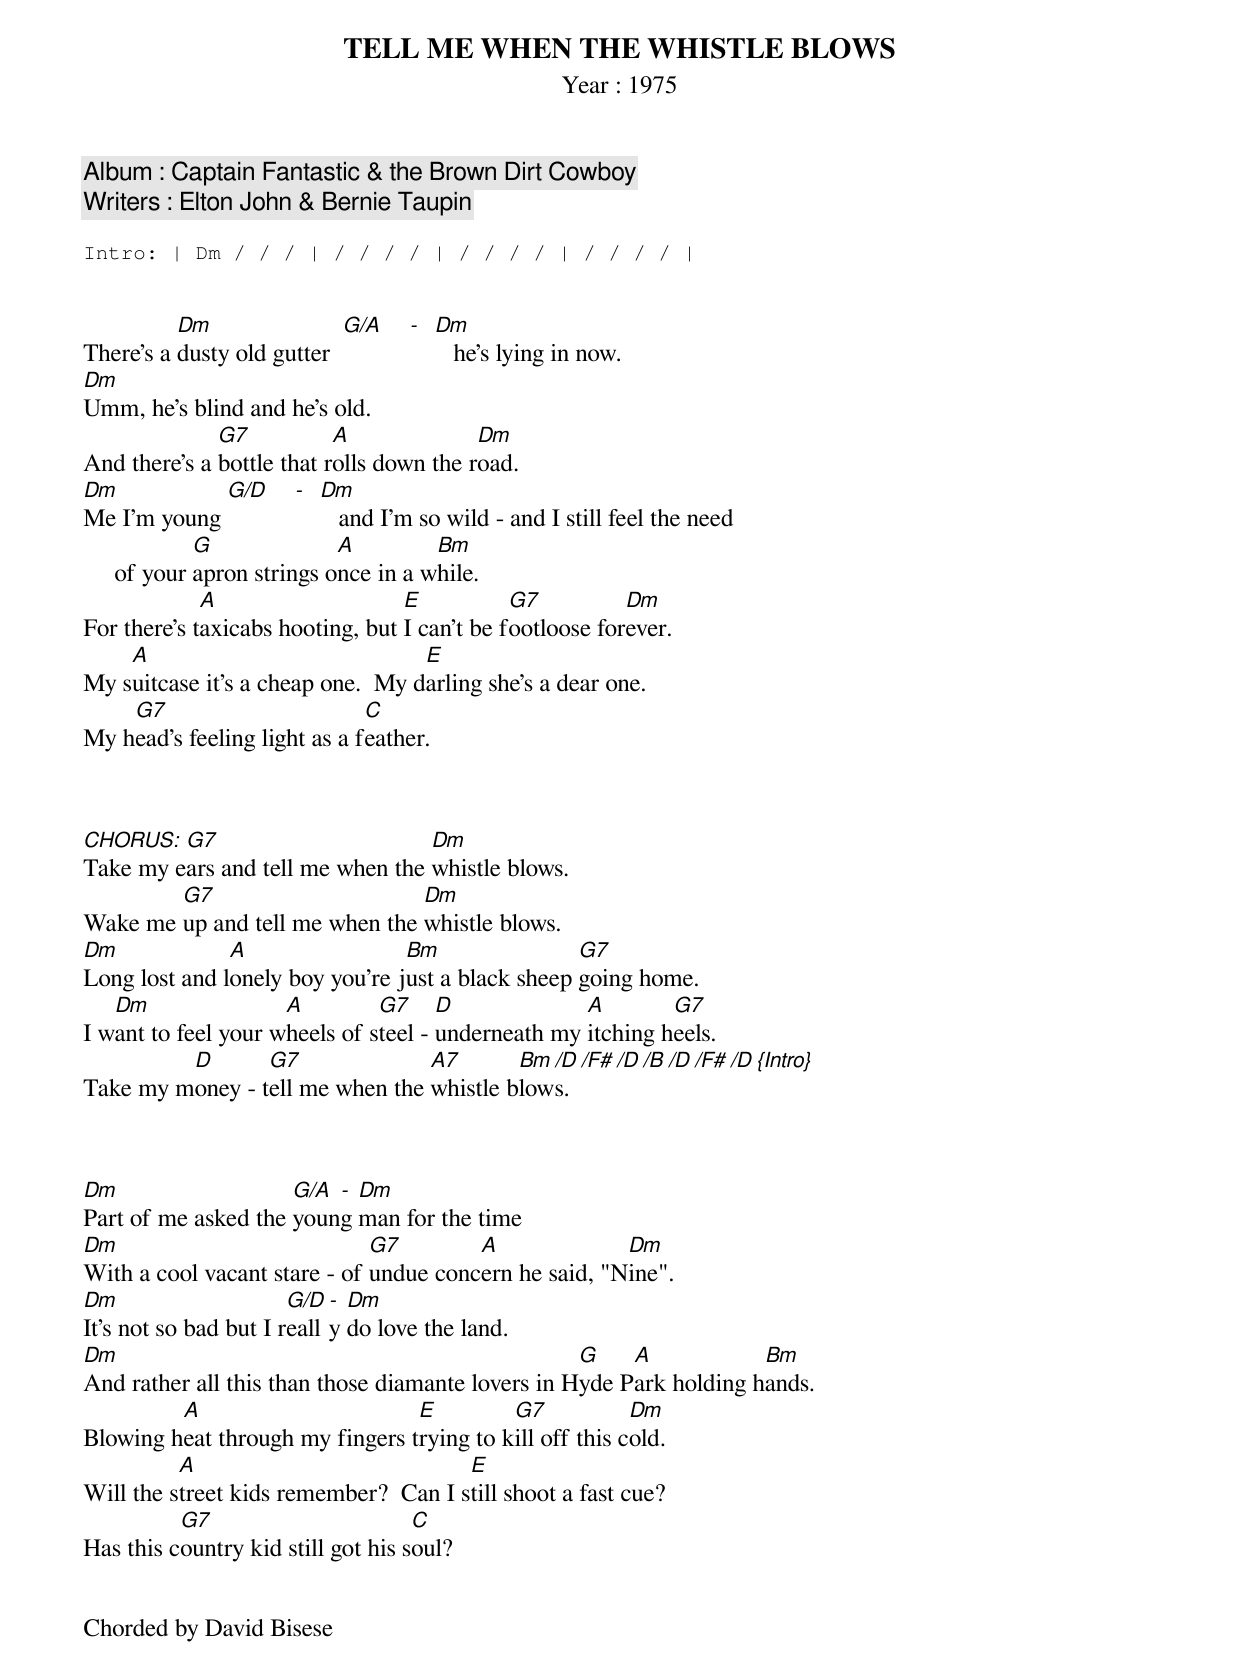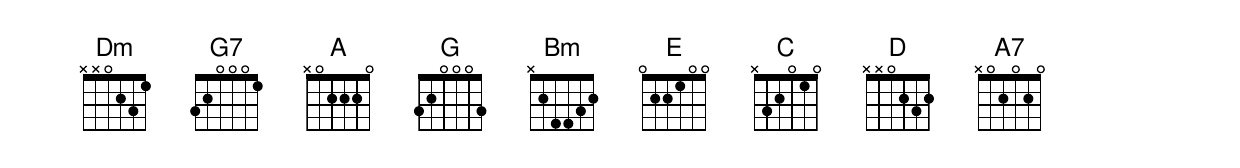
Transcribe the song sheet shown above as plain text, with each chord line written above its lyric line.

TELL ME WHEN THE WHISTLE BLOWS
   Year : 1975
  Album : Captain Fantastic & the Brown Dirt Cowboy
Writers : Elton John & Bernie Taupin

Intro: | Dm / / / | / / / / | / / / / | / / / / |


          Dm                G/A - Dm
There's a dusty old gutter           he's lying in now.
Dm
Umm, he's blind and he's old.
              G7           A              Dm
And there's a bottle that rolls down the road.
Dm           G/D - Dm
Me I'm young          and I'm so wild - and I still feel the need
             G              A         Bm
     of your apron strings once in a while.
             A                    E           G7          Dm
For there's taxicabs hooting, but I can't be footloose forever.
    A                              E
My suitcase it's a cheap one.  My darling she's a dear one.
    G7                        C
My head's feeling light as a feather.



CHORUS:  G7                       Dm
Take my ears and tell me when the whistle blows.
        G7                      Dm
Wake me up and tell me when the whistle blows.
Dm             A                 Bm                G7
Long lost and lonely boy you're just a black sheep going home.
   Dm                A         G7     D             A        G7
I want to feel your wheels of steel - underneath my itching heels.
         D       G7              A7       Bm /D /F# /D   /B /D /F# /D  {Intro}
Take my money - tell me when the whistle blows.



Dm                   G/A - Dm
Part of me asked the young man for the time
Dm                            G7        A              Dm
With a cool vacant stare - of undue concern he said, "Nine".
Dm                     G/D - Dm
It's not so bad but I really do love the land.
Dm                                                 G    A            Bm
And rather all this than those diamante lovers in Hyde Park holding hands.
         A                       E         G7            Dm
Blowing heat through my fingers trying to kill off this cold.
          A                            E
Will the street kids remember?  Can I still shoot a fast cue?
          G7                        C
Has this country kid still got his soul?


Chorded by David Bisese
